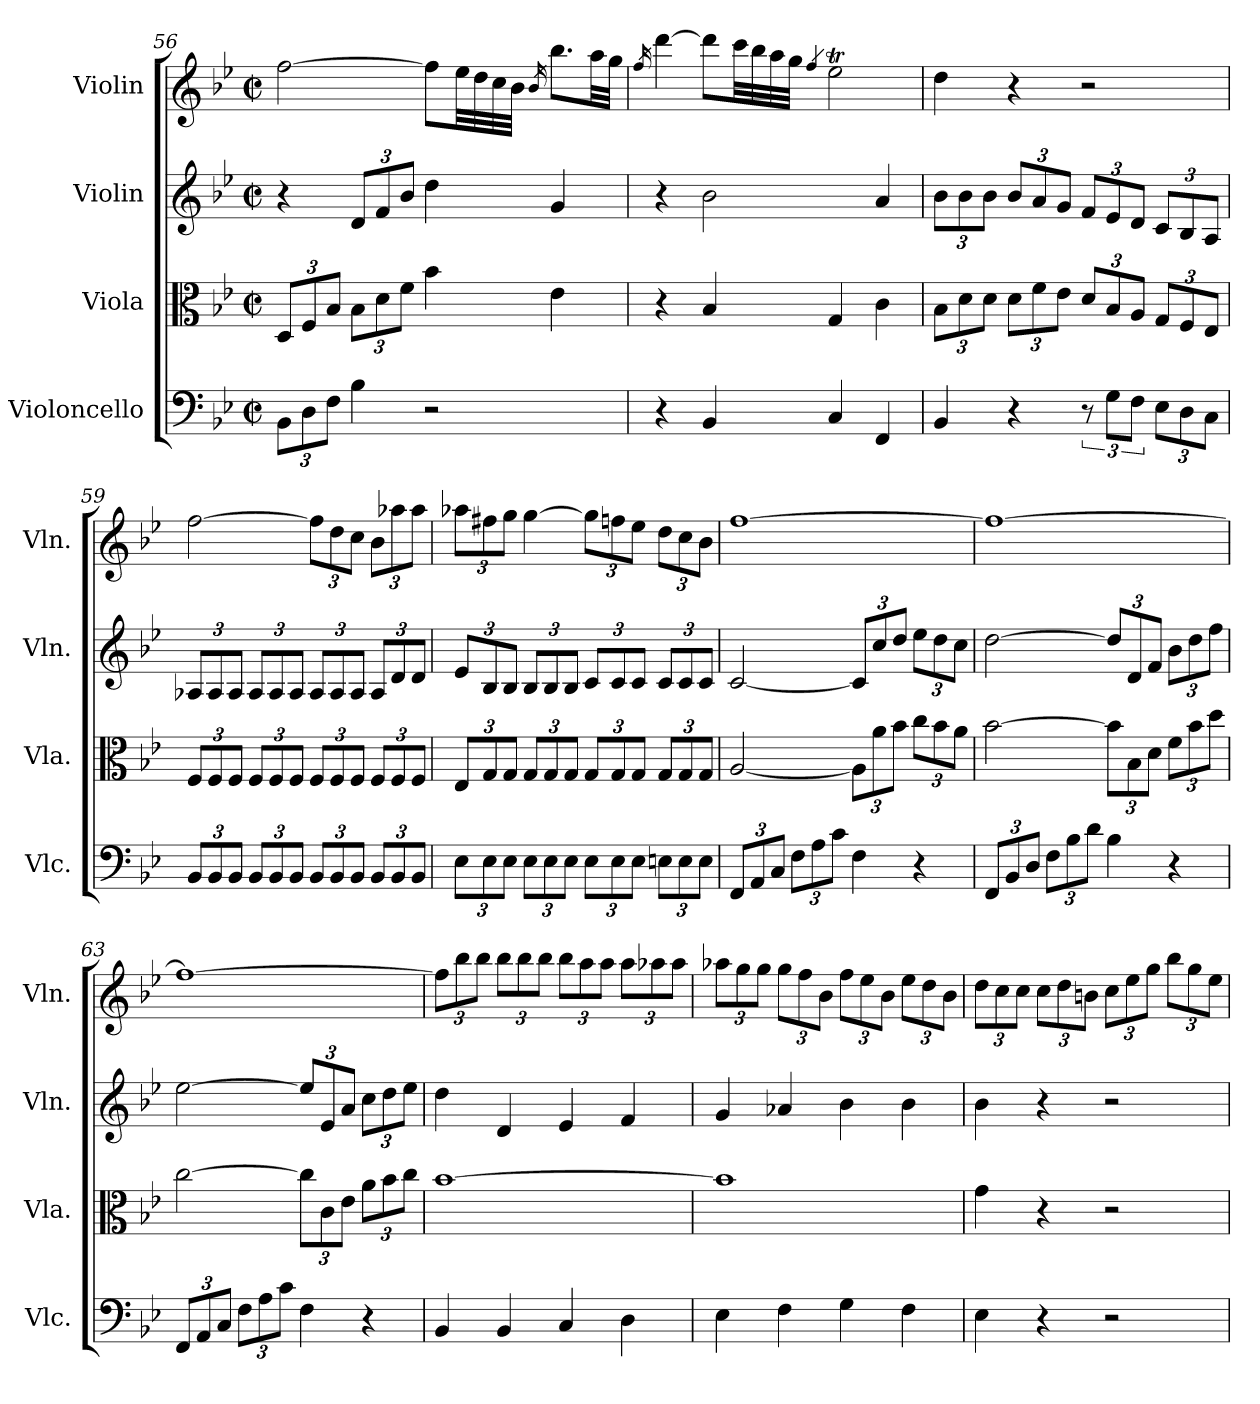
**kern	**kern	**kern	**kern
*part4	*part3	*part2	*part1
*staff4	*staff3	*staff2	*staff1
*I"Violoncello	*I"Viola	*I"Violin	*I"Violin
*I'Vlc.	*I'Vla.	*I'Vln.	*I'Vln.
*clefF4	*clefC3	*clefG2	*clefG2
*k[b-e-]	*k[b-e-]	*k[b-e-]	*k[b-e-]
*B-:	*B-:	*B-:	*B-:
*M4/4	*M4/4	*M4/4	*M4/4
*met(c|)	*met(c|)	*met(c|)	*met(c|)
*Xbrackettup	*Xbrackettup	*	*
=56	=56	=56	=56
12BB-\L	12D/L	4r	[2ff\
12D\	12F/	.	.
12F\J	12B-/J	.	.
*	*	*Xbrackettup	*
4B-\	12B-\L	12d/L	.
.	12d\	12f/	.
.	12f\J	12b-/J	.
2r	4b-\	4dd\	8ff\L]
.	.	.	32ee-\LL
.	.	.	32dd\
.	.	.	32cc\
.	.	.	32b-\JJJ
.	.	.	16qb-/
.	4e-\	4g/	8.bb-\L
.	.	.	32aa\LL
.	.	.	32gg\JJJ
=57	=57	=57	=57
.	.	.	16qff/
4r	4r	4r	[4ddd\
4BB-/	4B-/	2b-\	8ddd\L]
.	.	.	32ccc\LL
.	.	.	32bb-\
.	.	.	32aa\
.	.	.	32gg\JJJ
.	.	.	4qff/
4C/	4G/	.	2ee-T\
4FF/	4c\	4a/	.
=58	=58	=58	=58
4BB-/	12B-\L	12b-\L	4dd\
.	12d\	12b-\	.
.	12d\J	12b-\J	.
4r	12d\L	12b-/L	4r
.	12f\	12a/	.
.	12e-\J	12g/J	.
*brackettup	*	*	*
12r	12d/L	12f/L	2r
12G\L	12B-/	12e-/	.
12F\J	12A/J	12d/J	.
*Xbrackettup	*	*	*
12E-\L	12G/L	12c/L	.
12D\	12F/	12B-/	.
12C\J	12E-/J	12A/J	.
=59	=59	=59	=59
12BB-/L	12F/L	12A-X/L	[2ff\
12BB-/	12F/	12A-/	.
12BB-/J	12F/J	12A-/J	.
12BB-/L	12F/L	12A-/L	.
12BB-/	12F/	12A-/	.
12BB-/J	12F/J	12A-/J	.
*	*	*	*Xbrackettup
12BB-/L	12F/L	12A-/L	12ff\L]
12BB-/	12F/	12A-/	12dd\
12BB-/J	12F/J	12A-/J	12cc\J
12BB-/L	12F/L	12A-/L	12b-\L
12BB-/	12F/	12d/	12aa-X\
12BB-/J	12F/J	12d/J	12aa-\J
=60	=60	=60	=60
12E-\L	12E-/L	12e-/L	12aa-X\L
12E-\	12G/	12B-/	12ff#X\
12E-\J	12G/J	12B-/J	12gg\J
12E-\L	12G/L	12B-/L	[4gg\
12E-\	12G/	12B-/	.
12E-\J	12G/J	12B-/J	.
12E-\L	12G/L	12c/L	12gg\L]
12E-\	12G/	12c/	12ffn\
12E-\J	12G/J	12c/J	12ee-\J
12En\L	12G/L	12c/L	12dd\L
12E\	12G/	12c/	12cc\
12E\J	12G/J	12c/J	12b-\J
=61	=61	=61	=61
12FF/L	[2A/	[2c/	[1ff
12AA/	.	.	.
12C/J	.	.	.
12F\L	.	.	.
12A\	.	.	.
12c\J	.	.	.
4F\	12A\L]	12c/L]	.
.	12a\	12cc/	.
.	12b-\J	12dd/J	.
4r	12cc\L	12ee-\L	.
.	12b-\	12dd\	.
.	12a\J	12cc\J	.
=62	=62	=62	=62
12FF/L	[2b-\	[2dd\	1ff_
12BB-/	.	.	.
12D/J	.	.	.
12F\L	.	.	.
12B-\	.	.	.
12d\J	.	.	.
4B-\	12b-\L]	12dd/L]	.
.	12B-\	12d/	.
.	12d\J	12f/J	.
4r	12f\L	12b-\L	.
.	12b-\	12dd\	.
.	12dd\J	12ff\J	.
=63	=63	=63	=63
12FF/L	[2cc\	[2ee-\	1ff_
12AA/	.	.	.
12C/J	.	.	.
12F\L	.	.	.
12A\	.	.	.
12c\J	.	.	.
4F\	12cc\L]	12ee-/L]	.
.	12c\	12e-/	.
.	12e-\J	12a/J	.
4r	12a\L	12cc\L	.
.	12b-\	12dd\	.
.	12cc\J	12ee-\J	.
=64	=64	=64	=64
4BB-/	[1b-	4dd\	12ff\L]
.	.	.	12bb-\
.	.	.	12bb-\J
4BB-/	.	4d/	12bb-\L
.	.	.	12bb-\
.	.	.	12bb-\J
4C/	.	4e-/	12bb-\L
.	.	.	12aa\
.	.	.	12aa\J
4D\	.	4f/	12aa\L
.	.	.	12aa-X\
.	.	.	12aa-\J
=65	=65	=65	=65
4E-\	1b-]	4g/	12aa-X\L
.	.	.	12gg\
.	.	.	12gg\J
4F\	.	4a-X/	12gg\L
.	.	.	12ff\
.	.	.	12b-\J
4G\	.	4b-\	12ff\L
.	.	.	12ee-\
.	.	.	12b-\J
4F\	.	4b-\	12ee-\L
.	.	.	12dd\
.	.	.	12b-\J
=66	=66	=66	=66
4E-\	4g\	4b-\	12dd\L
.	.	.	12cc\
.	.	.	12cc\J
4r	4r	4r	12cc\L
.	.	.	12dd\
.	.	.	12bn\J
2r	2r	2r	12cc\L
.	.	.	12ee-\
.	.	.	12gg\J
.	.	.	12bb-\L
.	.	.	12gg\
.	.	.	12ee-\J
=	=	=	=
*-	*-	*-	*-
